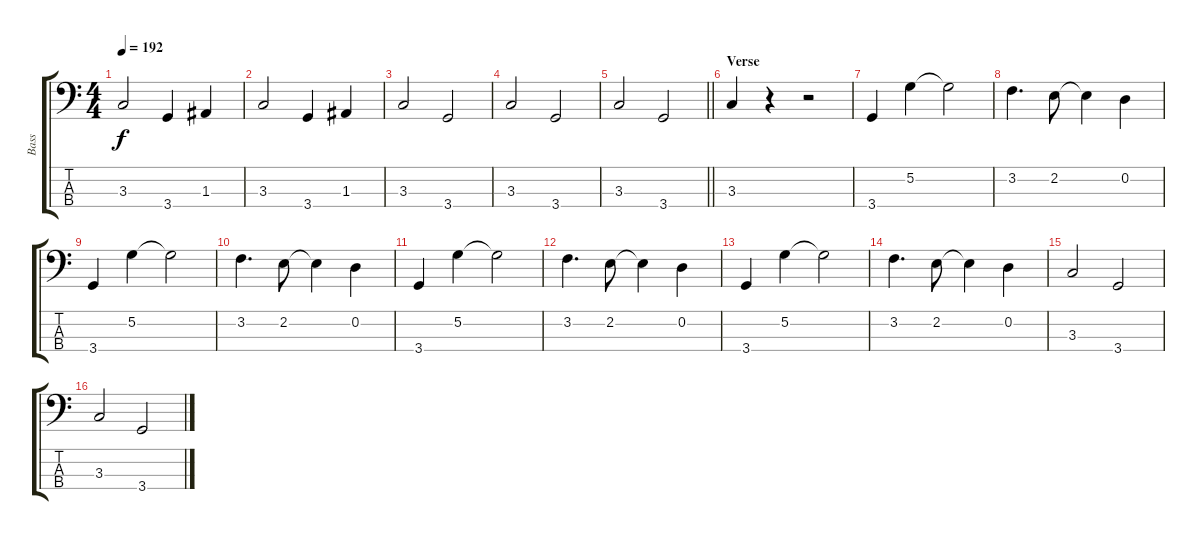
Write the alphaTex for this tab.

\track ("Bass" "Bass") {instrument electricbasspick}
\staff {score tabs}
\tuning (G2 D2 A1 E1) {hide}
\ts (4 4)
\tempo 192
\clef f4
\ks c
3.3.2{dy f} 3.4.4 1.3.4 |
3.3.2 3.4.4 1.3.4 |
3.3.2 3.4.2 |
3.3.2 3.4.2 |
\barLineRight lightlight
3.3.2 3.4.2 |
\section ("" "Verse")
3.3.4 r.4 r.2 |
3.4.4 5.2.4 5.2{t}.2 |
3.2.4{d} 2.2.8 2.2{t}.4 0.2.4 |
3.4.4 5.2.4 5.2{t}.2 |
3.2.4{d} 2.2.8 2.2{t}.4 0.2.4 |
3.4.4 5.2.4 5.2{t}.2 |
3.2.4{d} 2.2.8 2.2{t}.4 0.2.4 |
3.4.4 5.2.4 5.2{t}.2 |
3.2.4{d} 2.2.8 2.2{t}.4 0.2.4 |
3.3.2 3.4.2 |
3.3.2 3.4.2
